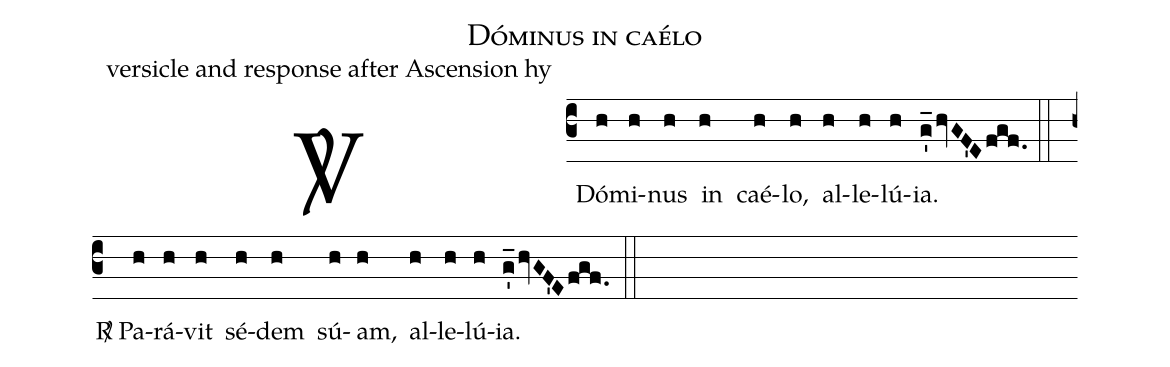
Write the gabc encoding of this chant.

name: Dóminus in caélo;
office-part: versicle and response after Ascension hymn on Sunday following;
def-m1:\ifx\vrlinebreak\undefined\else;
def-m2:\fi;
%%
% The syntax in this part is called gabc. Please refer to http://home.gna.org/gregorio/gabc/#basis

(c3)<sp>V/</sp>~D{ó}(h)mi(h)nus(h) in(h) caé(h)lo,(h) al(h)le(h)lú(h)ia.(g'_hvGF'Efgf.) (::[em1]Z[em2])
<sp>R/</sp>~Pa(h)rá(h)vit(h) sé(h)dem(h) sú(h)am,(h) al(h)le(h)lú(h)ia.(g'_hvGF'Efgf.) (::)
